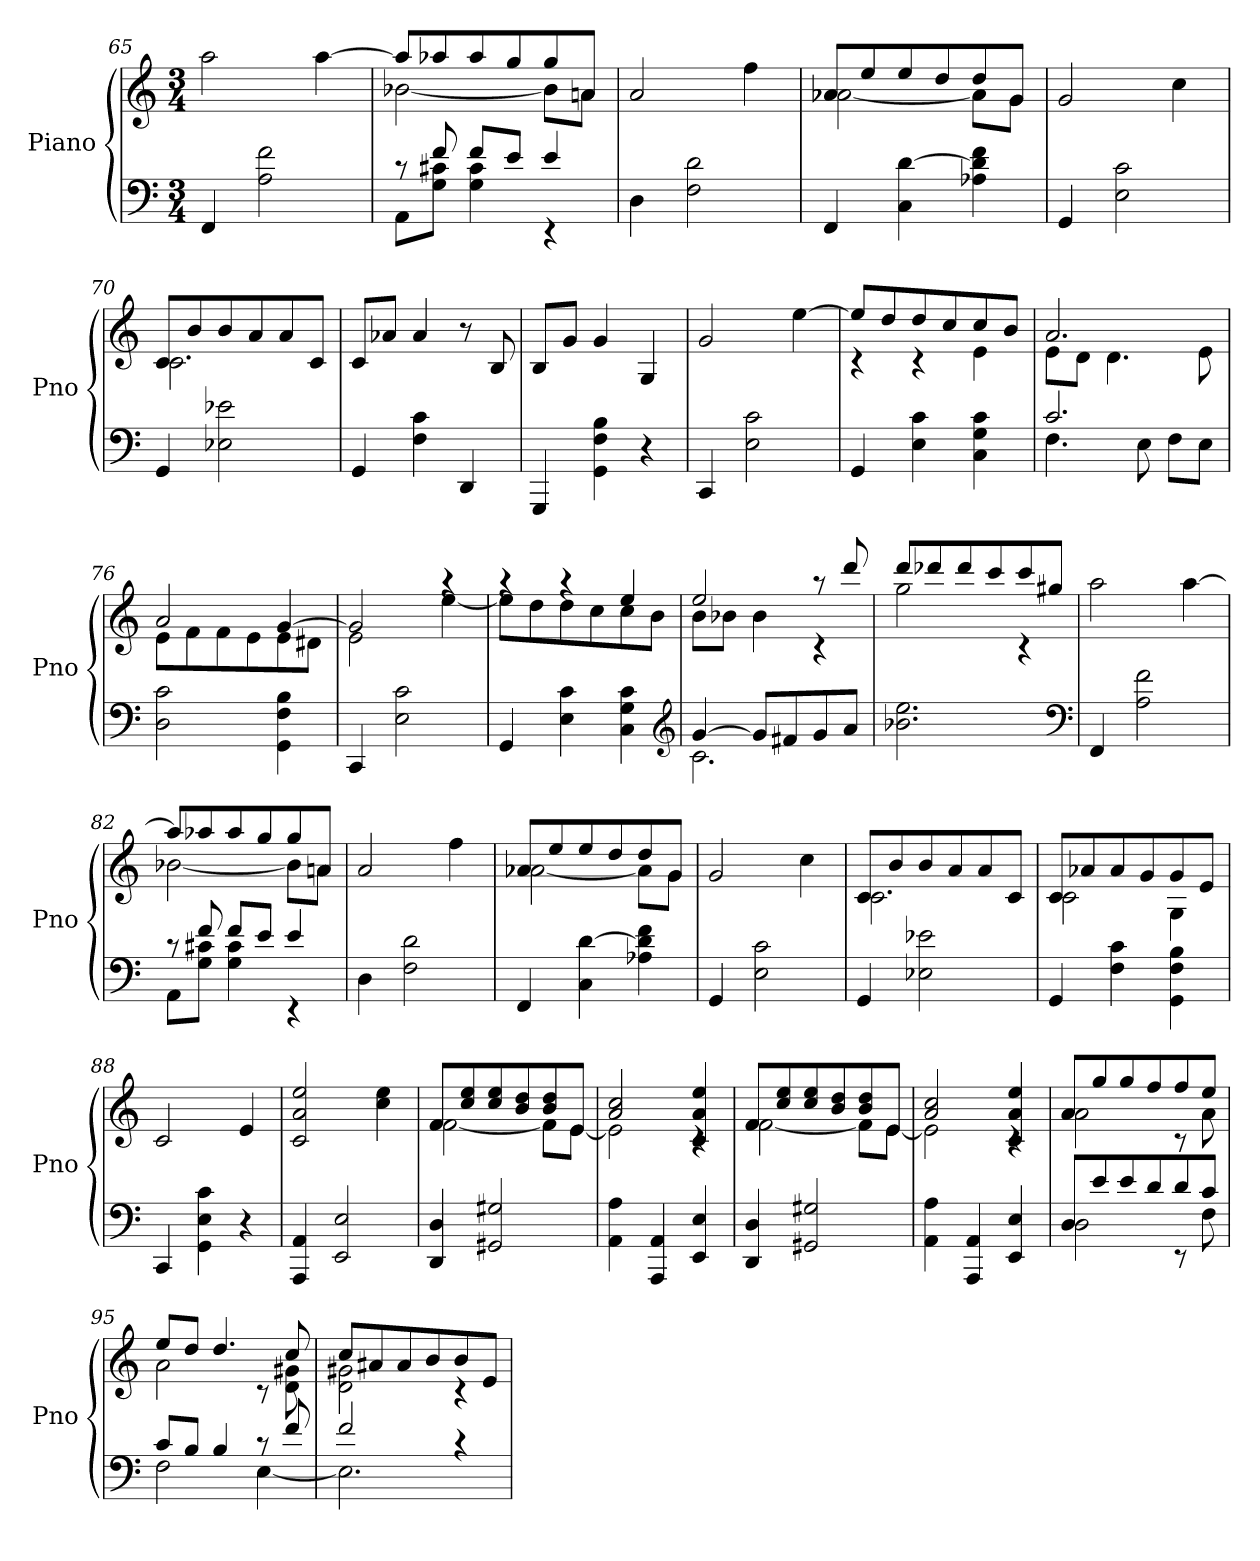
**kern	**kern
*part1	*part1
*staff2	*staff1
*I"Piano	*
*I'Pno	*
*clefF4	*clefG2
*k[]	*k[]
*M3/4	*M3/4
=65	=65
4FF	2aa
2A 2f	.
.	[4aa
=66	=66
*^	*^
8rc	8AAL	8aaL]	[2b-X
8f	8G 8c#XJ	8aa-X	.
8fL	4G 4c#	8aa-	.
8eJ	.	8gg	.
4e	4rEE	8gg	8b-L]
.	.	8anJ	8aJ
*v	*v	*	*
*	*v	*v
=67	=67
4D	2a
2F 2d	.
.	4ff
=68	=68
*	*^
4FF	8a-XL	[2a-X
.	8ee	.
4C [4d	8ee	.
.	8dd	.
4A-X 4d] 4f	8dd	8a-L]
.	8gJ	8gJ
*	*v	*v
=69	=69
4GG	2g
2E 2c	.
.	4cc
=70	=70
*	*^
4GG	8cL	2.c
.	8b	.
2E-X 2e-X	8b	.
.	8a	.
.	8a	.
.	8cJ	.
*	*v	*v
=71	=71
4GG	8cL
.	8a-XJ
4F 4c	4a-
4DD	8r
.	8B
=72	=72
4GGG	8BL
.	8gJ
4GG 4F 4B	4g
4r	4G
=73	=73
4CC	2g
2E 2c	.
.	[4ee
=74	=74
*	*^
4GG	8eeL]	4rc
.	8dd	.
4E 4c	8dd	4rc
.	8cc	.
4C 4G 4c	8cc	4e
.	8bJ	.
=75	=75	=75
*^	*	*
2.c	4.F	2.a	8eL
.	.	.	8dJ
.	.	.	4.d
.	8E	.	.
.	8FL	.	.
.	8EJ	.	8e
*v	*v	*	*
=76	=76	=76
2D 2c	2a	8eL
.	.	8f
.	.	8f
.	.	8e
4GG 4F 4B	[4g	8e
.	.	8d#XJ
=77	=77	=77
4CC	2g]	2e
2E 2c	.	.
.	4raa	[4ee
=78	=78	=78
4GG	4raa	8eeL]
.	.	8dd
4E 4c	4raa	8dd
.	.	8cc
4C 4G 4c	4ee	8cc
.	.	8bJ
*clefG2	*	*
=79	=79	=79
*^	*	*
[4g	2.c	2ee	8bL
.	.	.	8b-XJ
8gL]	.	.	4b-
8f#X	.	.	.
8g	.	8raa	4rc
8aJ	.	8ddd	.
*v	*v	*	*
=80	=80	=80
2.b-X 2.ee	8dddL	2gg
.	8ddd-X	.
.	8ddd-	.
.	8ccc	.
.	8ccc	4rc
.	8gg#XJ	.
*	*v	*v
*clefF4	*
=81	=81
4FF	2aa
2A 2f	.
.	[4aa
=82	=82
*^	*^
8rc	8AAL	8aaL]	[2b-X
8f	8G 8c#XJ	8aa-X	.
8fL	4G 4c#	8aa-	.
8eJ	.	8gg	.
4e	4rEE	8gg	8b-L]
.	.	8anJ	8aJ
*v	*v	*	*
*	*v	*v
=83	=83
4D	2a
2F 2d	.
.	4ff
=84	=84
*	*^
4FF	8a-XL	[2a-X
.	8ee	.
4C [4d	8ee	.
.	8dd	.
4A-X 4d] 4f	8dd	8a-L]
.	8gJ	8gJ
*	*v	*v
=85	=85
4GG	2g
2E 2c	.
.	4cc
=86	=86
*	*^
4GG	8cL	2.c
.	8b	.
2E-X 2e-X	8b	.
.	8a	.
.	8a	.
.	8cJ	.
=87	=87	=87
4GG	8cL	2c
.	8a-X	.
4F 4c	8a-	.
.	8g	.
4GG 4F 4B	8g	4G
.	8eJ	.
*	*v	*v
=88	=88
4CC	2c
4GG 4E 4c	.
4r	4e
=89	=89
4AAA 4AA	2c 2a 2ee
2EE 2E	.
.	4cc 4ee
=90	=90
*	*^
4DD 4D	8fL	[2f
.	8cc 8ee	.
2GG#X 2G#X	8cc 8ee	.
.	8b 8dd	.
.	8b 8dd	8fL]
.	8eJ	[8eJ
=91	=91	=91
4AA 4A	2a 2cc	2e]
4AAA 4AA	.	.
4EE 4E	4c 4a 4ee	4rc
=92	=92	=92
4DD 4D	8fL	[2f
.	8cc 8ee	.
2GG#X 2G#X	8cc 8ee	.
.	8b 8dd	.
.	8b 8dd	8fL]
.	8eJ	[8eJ
=93	=93	=93
4AA 4A	2a 2cc	2e]
4AAA 4AA	.	.
4EE 4E	4c 4a 4ee	4rc
=94	=94	=94
*^	*	*
8DL	2D	8aL	2a
8e	.	8gg	.
8e	.	8gg	.
8d	.	8ff	.
8d	8rEE	8ff	8rc
8cJ	8F	8eeJ	8a
=95	=95	=95	=95
8cL	2F	8eeL	2a
8BJ	.	8ddJ	.
4B	.	4.dd	.
8rc	[4E	.	8rc
8f	.	8cc	8d 8g#X
=96	=96	=96	=96
2f	2.E]	8ccL	2d 2g#X
.	.	8a#X	.
.	.	8a#	.
.	.	8b	.
4rc	.	8b	4rc
.	.	8eJ	.
*v	*v	*	*
*	*v	*v
=	=
*-	*-
